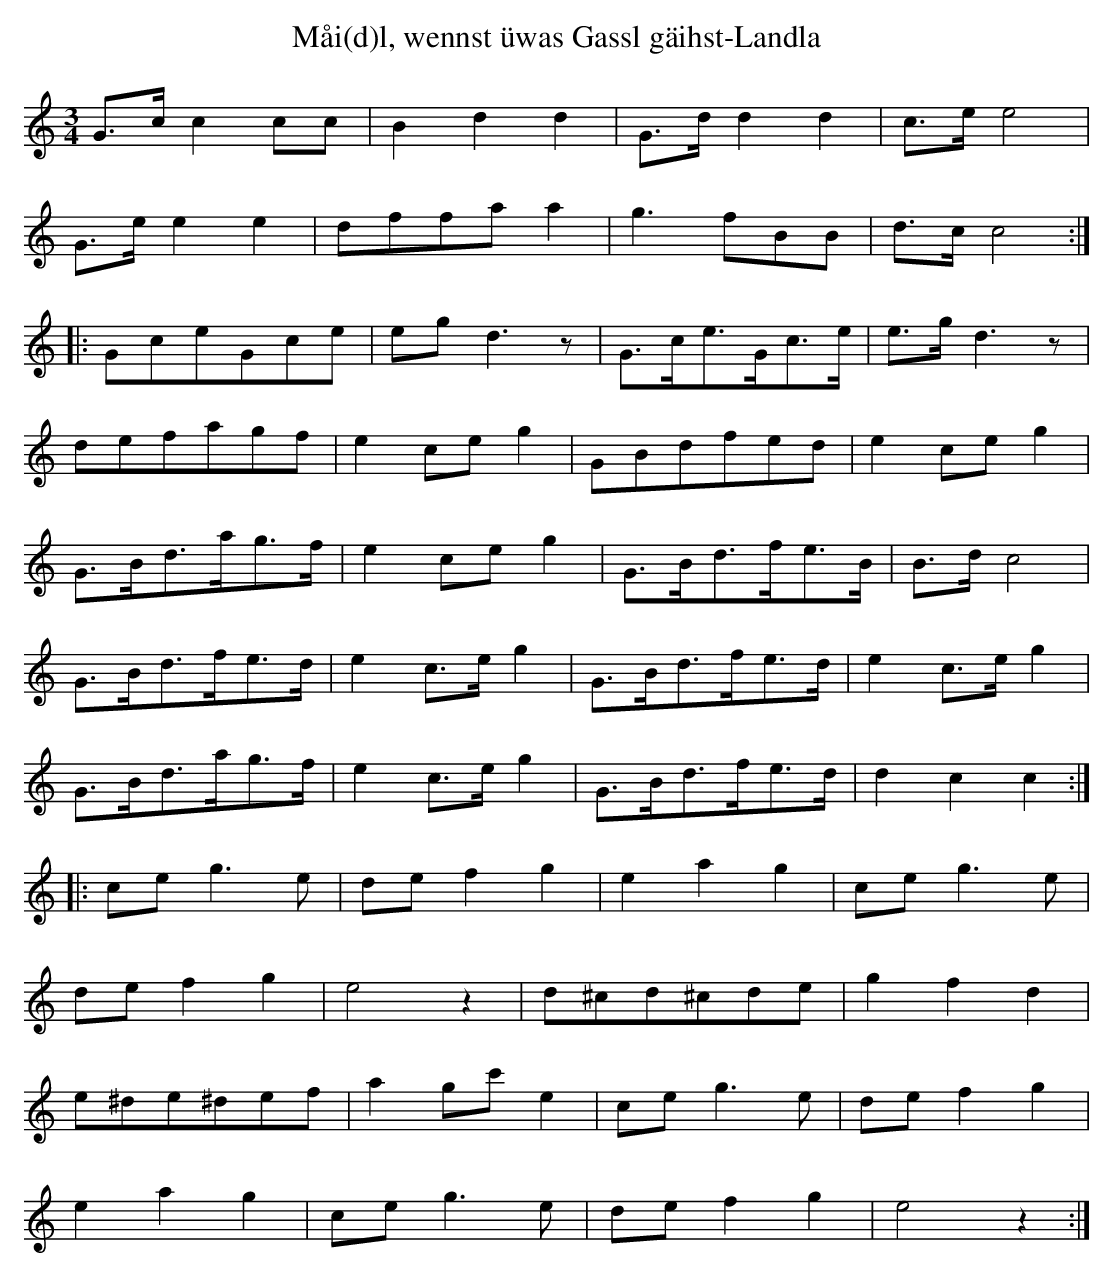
X:1
T:Måi(d)l, wennst üwas Gassl gäihst-Landla
M:3/4
L:1/4
K:C
G/>c/cc/c/|Bdd|G/>d/dd|c/>e/e2|
G/>e/ee|d/f/f/a/a|g>fB/B/|d/>c/c2:|
|:G/c/e/G/c/e/|e/g/d>z|G/>c/e/>G/c/>e/|e/>g/d>z|
d/e/f/a/g/f/|ec/e/g|G/B/d/f/e/d/|ec/e/g|
G/>B/d/>a/g/>f/|ec/e/g|G/>B/d/>f/e/>B/|B/>d/c2|
G/>B/d/>f/e/>d/|ec/>e/g|G/>B/d/>f/e/>d/|ec/>e/g|
G/>B/d/>a/g/>f/|ec/>e/g|G/>B/d/>f/e/>d/|dcc:|
|:c/e/g>e|d/e/fg|eag|c/e/g>e|
d/e/fg|e2z|d/^c/d/^c/d/e/|gfd|
e/^d/e/^d/e/f/|ag/c'/e|c/e/g>e|d/e/fg|
eag|c/e/g>e|d/e/fg|e2z:|
